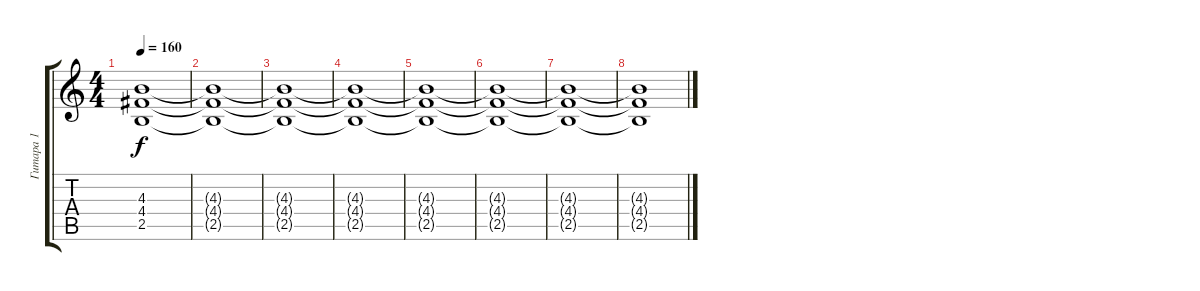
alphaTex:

\track ("Гитара 1" "Гитара 1") {instrument overdrivenguitar}
\staff {score tabs}
\tuning (E4 B3 G3 D3 A2 E2) {hide}
\ts (4 4)
\tempo 160
\clef g2
\ks c
(4.3 4.4 2.5).1{dy f} |
(4.3{t} 4.4{t} 2.5{t}).1 |
(4.3{t} 4.4{t} 2.5{t}).1 |
(4.3{t} 4.4{t} 2.5{t}).1 |
(4.3{t} 4.4{t} 2.5{t}).1 |
(4.3{t} 4.4{t} 2.5{t}).1 |
(4.3{t} 4.4{t} 2.5{t}).1 |
(4.3{t} 4.4{t} 2.5{t}).1
